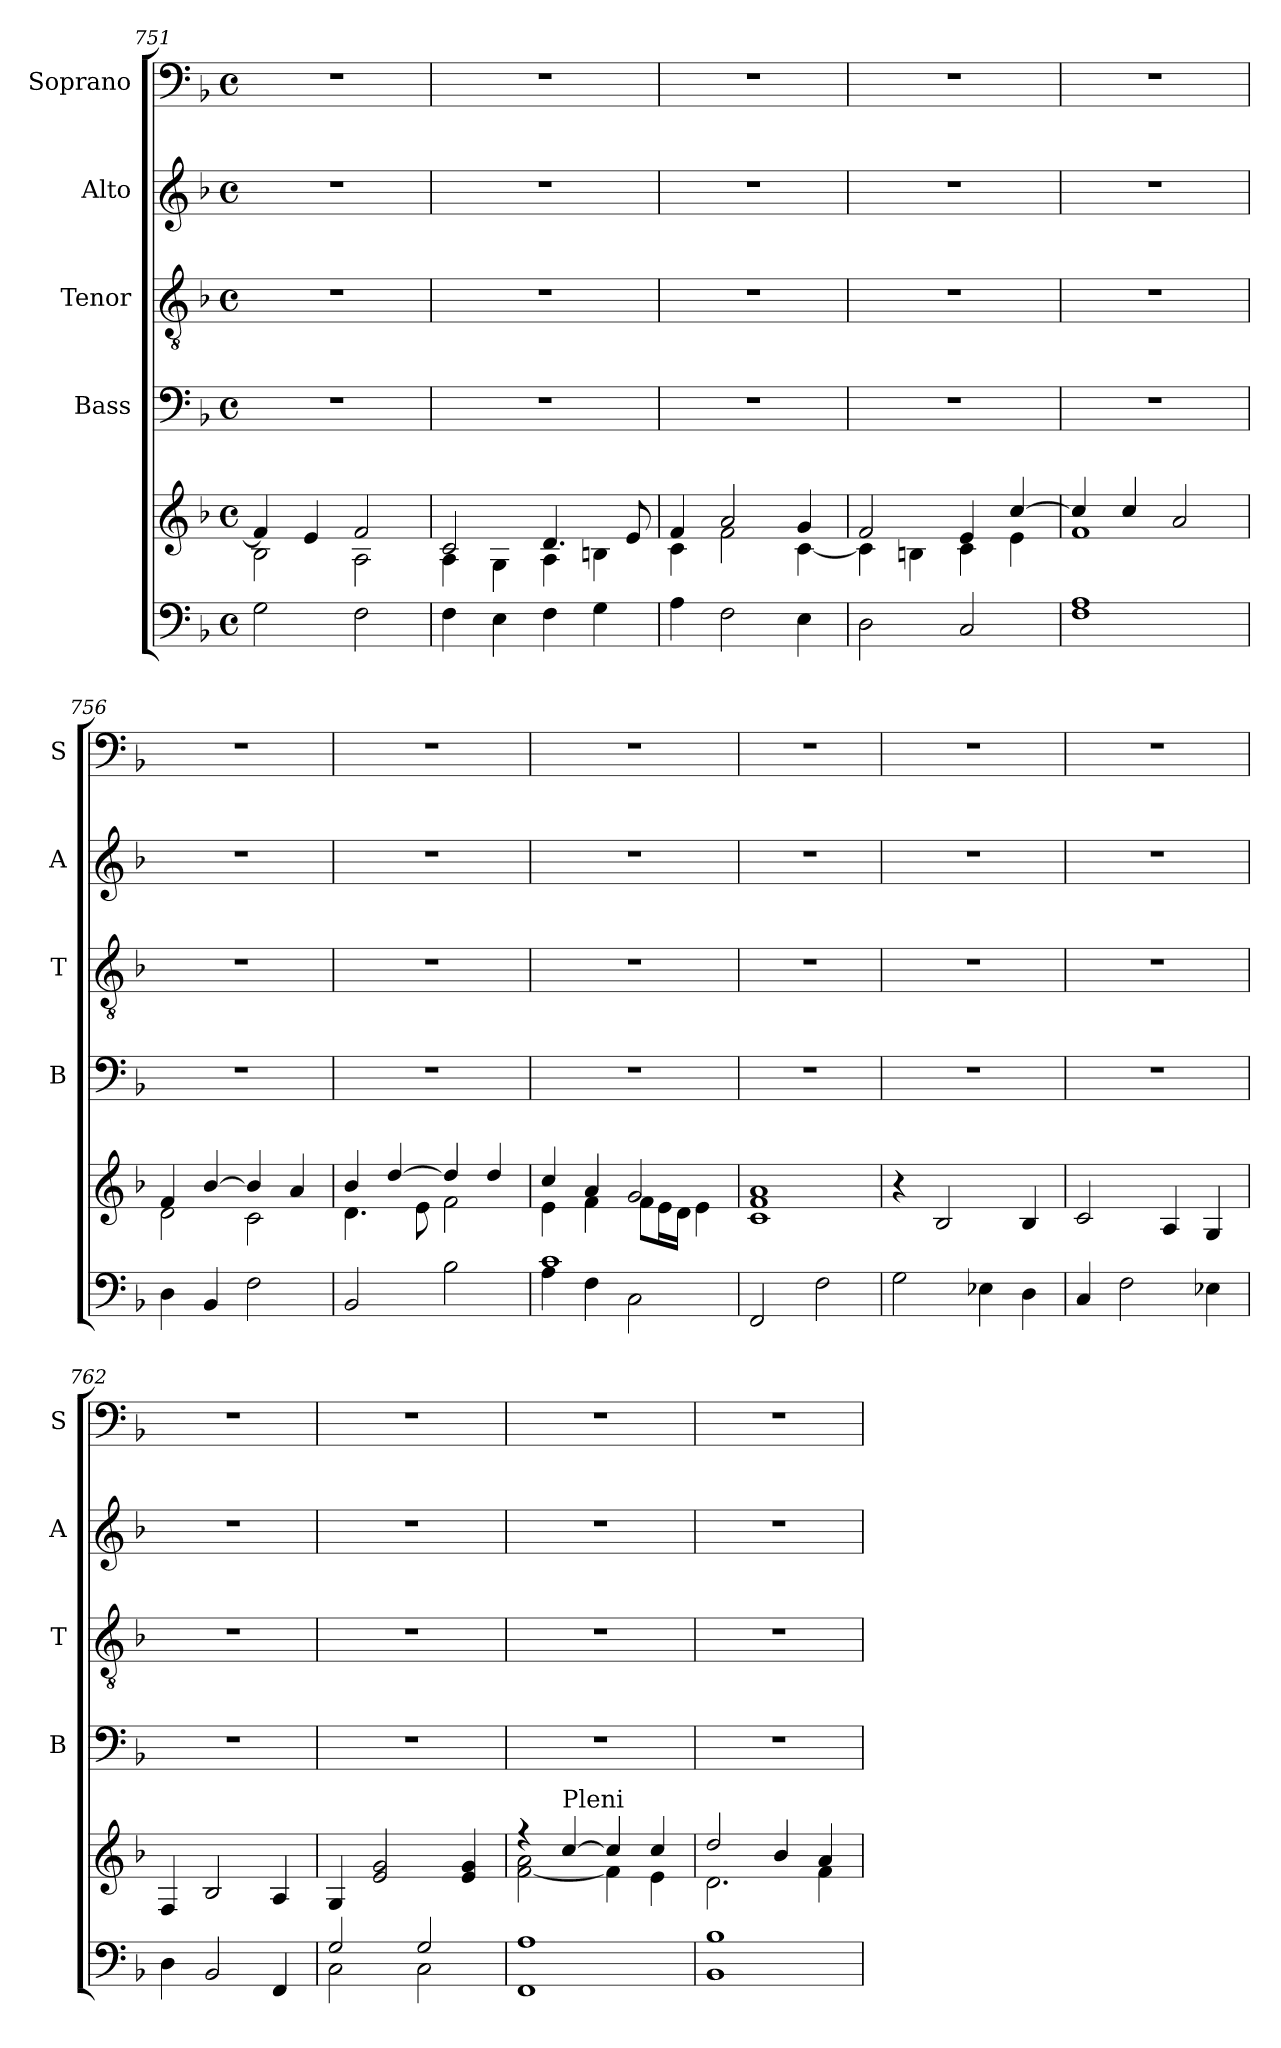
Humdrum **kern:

**kern	**kern	**kern	**kern	**kern	**kern
*part6	*part5	*part4	*part3	*part2	*part1
*staff6	*staff5	*staff4	*staff3	*staff2	*staff1
*	*	*I"Bass	*I"Tenor	*I"Alto	*I"Soprano
*	*	*I'B	*I'T	*I'A	*I'S
*clefF4	*clefG2	*clefF4	*clefGv2	*clefG2	*clefF4
*k[b-]	*k[b-]	*k[b-]	*k[b-]	*k[b-]	*k[b-]
*F:	*F:	*F:	*F:	*F:	*F:
*M4/4	*M4/4	*M4/4	*M4/4	*M4/4	*M4/4
*met(c)	*met(c)	*met(c)	*met(c)	*met(c)	*met(c)
=751	=751	=751	=751	=751	=751
*	*^	*	*	*	*
2G\	4f/]	2B-\	1r	1r	1r	1r
.	4e/	.	.	.	.	.
2F\	2f/	2A\	.	.	.	.
!!LO:LB:g=z
=752	=752	=752	=752	=752	=752	=752
4F\	2c/	4A\	1r	1r	1r	1r
4E\	.	4G\	.	.	.	.
4F\	4.d/	4A\	.	.	.	.
4G\	.	4Bn\	.	.	.	.
.	8e/	.	.	.	.	.
=753	=753	=753	=753	=753	=753	=753
4A\	4f/	4c\	1r	1r	1r	1r
2F\	2a/	2f\	.	.	.	.
4E\	4g/	[<4c\	.	.	.	.
=754	=754	=754	=754	=754	=754	=754
2D\	2f/	4c\]	1r	1r	1r	1r
.	.	4Bn\	.	.	.	.
2C/	4e/	4c\	.	.	.	.
.	[>4cc/	4e\	.	.	.	.
=755	=755	=755	=755	=755	=755	=755
1F 1A	4cc/]	1f	1r	1r	1r	1r
.	4cc/	.	.	.	.	.
.	2a/	.	.	.	.	.
=756	=756	=756	=756	=756	=756	=756
4D\	4f/	2d\	1r	1r	1r	1r
4BB-/	[>4b-/	.	.	.	.	.
2F\	4b-/]	2c\	.	.	.	.
.	4a/	.	.	.	.	.
!!LO:LB:g=z
=757	=757	=757	=757	=757	=757	=757
2BB-/	4b-/	4.d\	1r	1r	1r	1r
.	[>4dd/	.	.	.	.	.
.	.	8e\	.	.	.	.
2B-\	4dd/]	2f\	.	.	.	.
.	4dd/	.	.	.	.	.
=758	=758	=758	=758	=758	=758	=758
*^	*	*	*	*	*	*
1c	4A\	4cc/	4e\	1r	1r	1r	1r
.	4F\	4a/	4f\	.	.	.	.
.	2C\	(2g/	8f\L	.	.	.	.
.	.	.	16e\L	.	.	.	.
.	.	.	16d\JJ	.	.	.	.
.	.	.	4e\	.	.	.	.
*v	*v	*	*	*	*	*	*
*	*v	*v	*	*	*	*
=759	=759	=759	=759	=759	=759
2FF/	1c 1f 1a	1r	1r	1r	1r
2F\	.	.	.	.	.
=760	=760	=760	=760	=760	=760
2G\	4r	1r	1r	1r	1r
.	2B-/	.	.	.	.
4E-X\	.	.	.	.	.
4D\	4B-/	.	.	.	.
=761	=761	=761	=761	=761	=761
4C/	2c/	1r	1r	1r	1r
2F\	.	.	.	.	.
.	4A/	.	.	.	.
4E-X\	4G/	.	.	.	.
!!LO:LB:g=z
=762	=762	=762	=762	=762	=762
4D\	4F/	1r	1r	1r	1r
2BB-/	2B-/	.	.	.	.
4FF/	4A/	.	.	.	.
=763	=763	=763	=763	=763	=763
*^	*	*	*	*	*
2G/	2C\	4G/	1r	1r	1r	1r
.	.	2e/ 2g/	.	.	.	.
2G/	2C\	.	.	.	.	.
.	.	4e/ 4g/	.	.	.	.
*v	*v	*	*	*	*	*
=764	=764	=764	=764	=764	=764
*	*^	*	*	*	*
1FF 1A	4rff	[<2f\ 2a\	1r	1r	1r	1r
!	!LO:TX:a:t=Pleni	!	!	!	!	!
.	[>4cc/	.	.	.	.	.
.	4cc/]	4f\]	.	.	.	.
.	4cc/	4e\	.	.	.	.
=765	=765	=765	=765	=765	=765	=765
1BB- 1B-	2dd/	2.d\	1r	1r	1r	1r
.	4b-/	.	.	.	.	.
.	4a/	4f\	.	.	.	.
*	*v	*v	*	*	*	*
=	=	=	=	=	=
*-	*-	*-	*-	*-	*-
